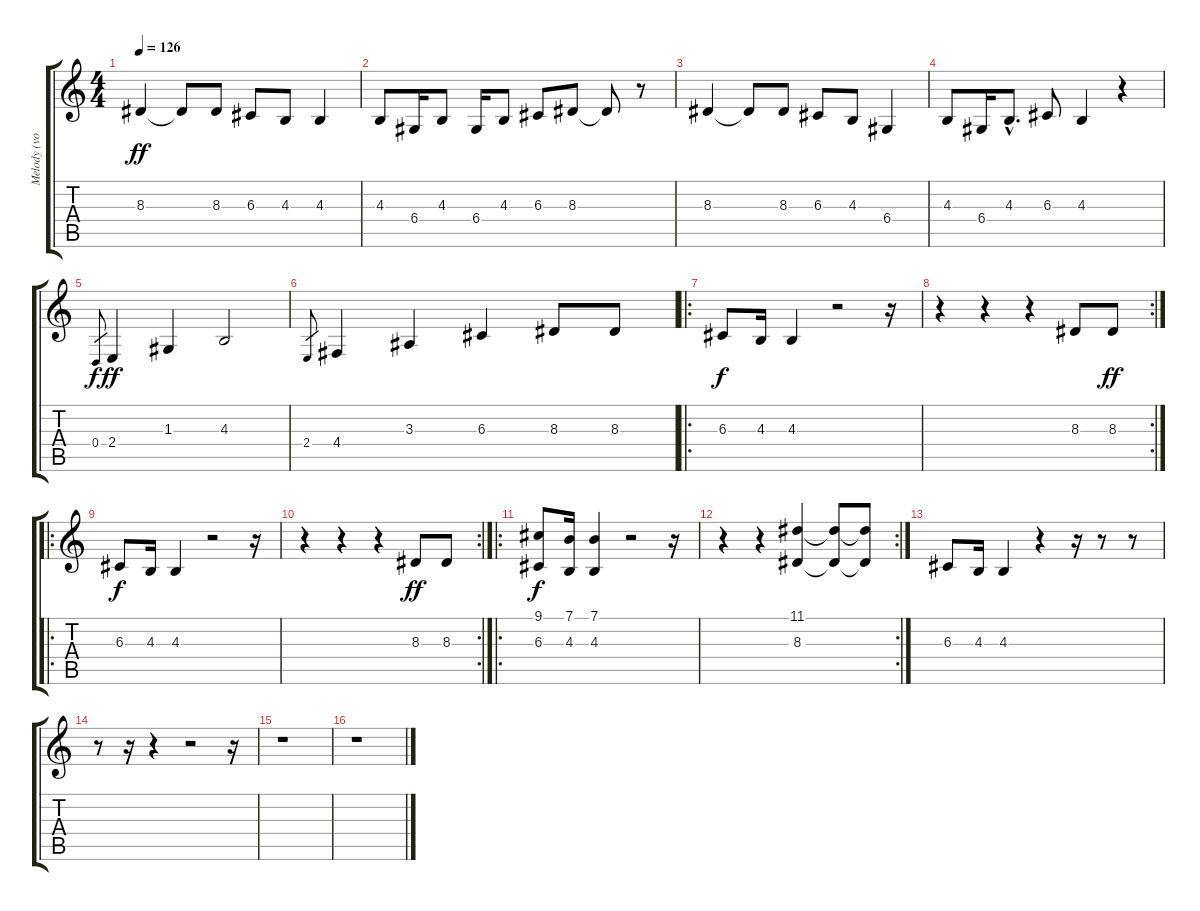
\track ("Melody (vocal)" "Melody (vo") {instrument tenorsax}
\staff {score tabs}
\tuning (E4 B3 G3 D3 A2 E2) {hide}
\ts (4 4)
\tempo 126
\clef g2
\ks c
8.3.4{dy ff} 8.3{t}.8 8.3.8 6.3.8 4.3.8 4.3.4 |
4.3.8 6.4.16 4.3.8 6.4.16 4.3.8 6.3.8 8.3.8 8.3{t}.8 r.8 |
8.3.4 8.3{t}.8 8.3.8 6.3.8 4.3.8 6.4.4 |
4.3.8 6.4.16 4.3{hac}.8{d} 6.3.8 4.3.4 r.4 |
0.4.8{gr dy f} 2.4.4{dy ff} 1.3.4 4.3.2 |
2.4.8{gr} 4.4.4 3.3.4 6.3.4 8.3.8 8.3.8 |
\ro
6.3.8{dy f} 4.3.16 4.3.4 r.2 r.16 |
\rc 2
r.4 r.4 r.4 8.3.8 8.3.8{dy ff} |
\ro
6.3.8{dy f} 4.3.16 4.3.4 r.2 r.16 |
\rc 2
r.4 r.4 r.4 8.3.8{dy ff} 8.3.8 |
\ro
(9.1 6.3).8{dy f} (7.1 4.3).16 (7.1 4.3).4 r.2 r.16 |
\rc 2
r.4 r.4 (11.1 8.3).4 (11.1{t} 8.3{t}).8 (11.1{t} 8.3{t}).8 |
6.3.8 4.3.16 4.3.4 r.4 r.16 r.8 r.8 |
r.8 r.16 r.4 r.2 r.16 |
r.1 |
r.1
